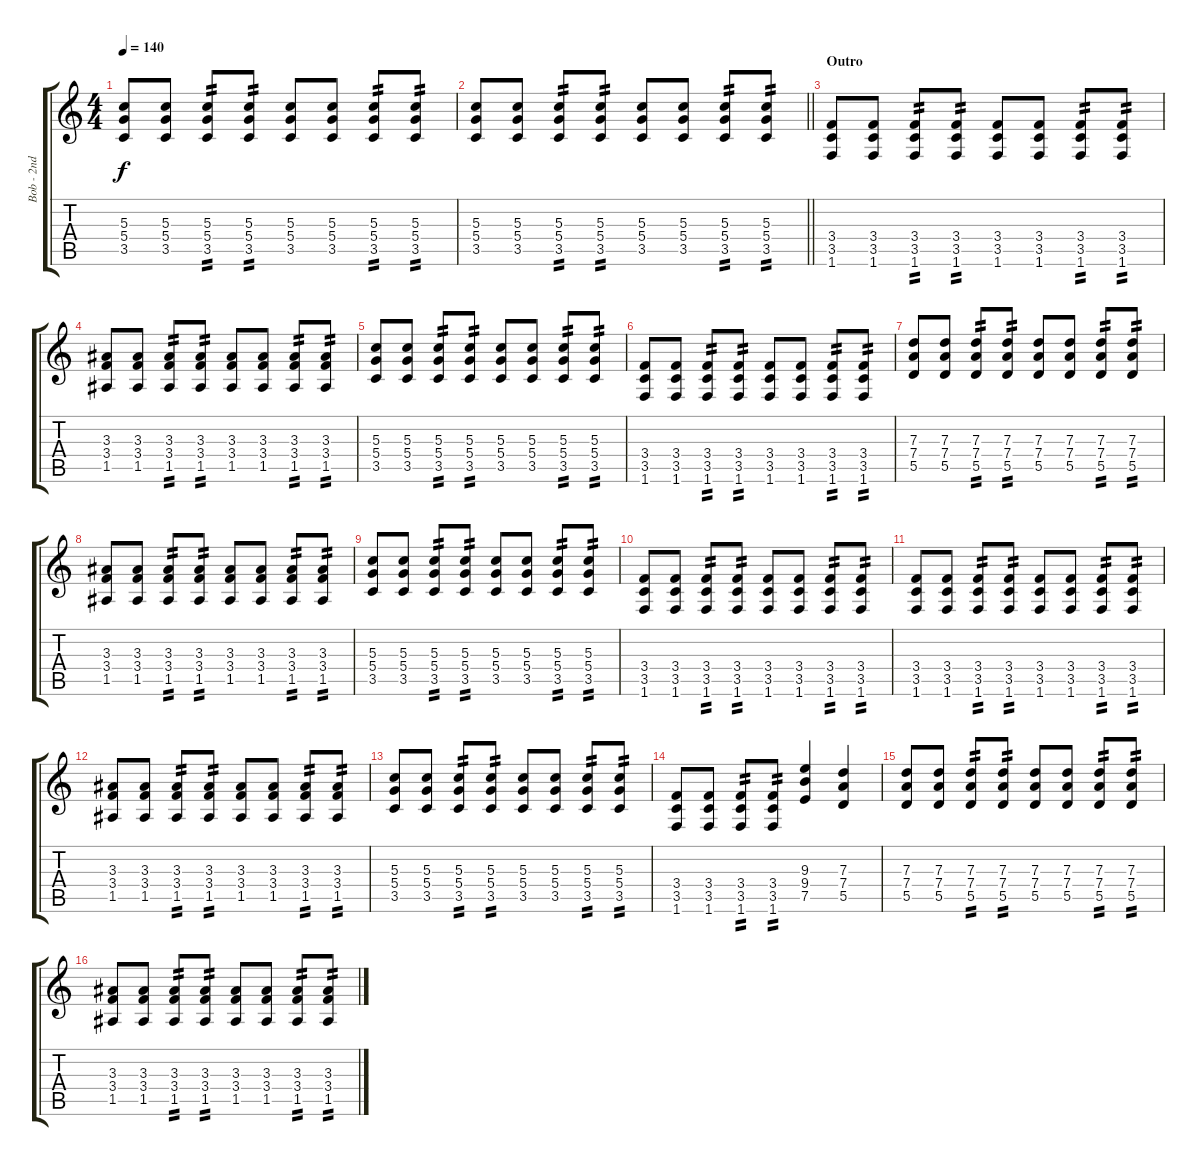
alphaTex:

\track ("Bob - 2nd (Rhythm Guitar)" "Bob - 2nd ") {instrument distortionguitar}
\staff {score tabs}
\tuning (E4 B3 G3 D3 A2 E2) {hide}
\ts (4 4)
\tempo 140
\clef g2
\ks c
(5.3 5.4 3.5).8{dy f} (5.3 5.4 3.5).8 (5.3 5.4 3.5).8{tp 2} (5.3 5.4 3.5).8{tp 2} (5.3 5.4 3.5).8 (5.3 5.4 3.5).8 (5.3 5.4 3.5).8{tp 2} (5.3 5.4 3.5).8{tp 2} |
\barLineRight lightlight
(5.3 5.4 3.5).8 (5.3 5.4 3.5).8 (5.3 5.4 3.5).8{tp 2} (5.3 5.4 3.5).8{tp 2} (5.3 5.4 3.5).8 (5.3 5.4 3.5).8 (5.3 5.4 3.5).8{tp 2} (5.3 5.4 3.5).8{tp 2} |
\section ("" "Outro")
(3.4 3.5 1.6).8 (3.4 3.5 1.6).8 (3.4 3.5 1.6).8{tp 2} (3.4 3.5 1.6).8{tp 2} (3.4 3.5 1.6).8 (3.4 3.5 1.6).8 (3.4 3.5 1.6).8{tp 2} (3.4 3.5 1.6).8{tp 2} |
(3.3 3.4 1.5).8 (3.3 3.4 1.5).8 (3.3 3.4 1.5).8{tp 2} (3.3 3.4 1.5).8{tp 2} (3.3 3.4 1.5).8 (3.3 3.4 1.5).8 (3.3 3.4 1.5).8{tp 2} (3.3 3.4 1.5).8{tp 2} |
(5.3 5.4 3.5).8 (5.3 5.4 3.5).8 (5.3 5.4 3.5).8{tp 2} (5.3 5.4 3.5).8{tp 2} (5.3 5.4 3.5).8 (5.3 5.4 3.5).8 (5.3 5.4 3.5).8{tp 2} (5.3 5.4 3.5).8{tp 2} |
(3.4 3.5 1.6).8 (3.4 3.5 1.6).8 (3.4 3.5 1.6).8{tp 2} (3.4 3.5 1.6).8{tp 2} (3.4 3.5 1.6).8 (3.4 3.5 1.6).8 (3.4 3.5 1.6).8{tp 2} (3.4 3.5 1.6).8{tp 2} |
(7.3 7.4 5.5).8 (7.3 7.4 5.5).8 (7.3 7.4 5.5).8{tp 2} (7.3 7.4 5.5).8{tp 2} (7.3 7.4 5.5).8 (7.3 7.4 5.5).8 (7.3 7.4 5.5).8{tp 2} (7.3 7.4 5.5).8{tp 2} |
(3.3 3.4 1.5).8 (3.3 3.4 1.5).8 (3.3 3.4 1.5).8{tp 2} (3.3 3.4 1.5).8{tp 2} (3.3 3.4 1.5).8 (3.3 3.4 1.5).8 (3.3 3.4 1.5).8{tp 2} (3.3 3.4 1.5).8{tp 2} |
(5.3 5.4 3.5).8 (5.3 5.4 3.5).8 (5.3 5.4 3.5).8{tp 2} (5.3 5.4 3.5).8{tp 2} (5.3 5.4 3.5).8 (5.3 5.4 3.5).8 (5.3 5.4 3.5).8{tp 2} (5.3 5.4 3.5).8{tp 2} |
(3.4 3.5 1.6).8 (3.4 3.5 1.6).8 (3.4 3.5 1.6).8{tp 2} (3.4 3.5 1.6).8{tp 2} (3.4 3.5 1.6).8 (3.4 3.5 1.6).8 (3.4 3.5 1.6).8{tp 2} (3.4 3.5 1.6).8{tp 2} |
(3.4 3.5 1.6).8 (3.4 3.5 1.6).8 (3.4 3.5 1.6).8{tp 2} (3.4 3.5 1.6).8{tp 2} (3.4 3.5 1.6).8 (3.4 3.5 1.6).8 (3.4 3.5 1.6).8{tp 2} (3.4 3.5 1.6).8{tp 2} |
(3.3 3.4 1.5).8 (3.3 3.4 1.5).8 (3.3 3.4 1.5).8{tp 2} (3.3 3.4 1.5).8{tp 2} (3.3 3.4 1.5).8 (3.3 3.4 1.5).8 (3.3 3.4 1.5).8{tp 2} (3.3 3.4 1.5).8{tp 2} |
(5.3 5.4 3.5).8 (5.3 5.4 3.5).8 (5.3 5.4 3.5).8{tp 2} (5.3 5.4 3.5).8{tp 2} (5.3 5.4 3.5).8 (5.3 5.4 3.5).8 (5.3 5.4 3.5).8{tp 2} (5.3 5.4 3.5).8{tp 2} |
(3.4 3.5 1.6).8 (3.4 3.5 1.6).8 (3.4 3.5 1.6).8{tp 2} (3.4 3.5 1.6).8{tp 2} (9.3 9.4 7.5).4 (7.3 7.4 5.5).4 |
(7.3 7.4 5.5).8 (7.3 7.4 5.5).8 (7.3 7.4 5.5).8{tp 2} (7.3 7.4 5.5).8{tp 2} (7.3 7.4 5.5).8 (7.3 7.4 5.5).8 (7.3 7.4 5.5).8{tp 2} (7.3 7.4 5.5).8{tp 2} |
(3.3 3.4 1.5).8 (3.3 3.4 1.5).8 (3.3 3.4 1.5).8{tp 2} (3.3 3.4 1.5).8{tp 2} (3.3 3.4 1.5).8 (3.3 3.4 1.5).8 (3.3 3.4 1.5).8{tp 2} (3.3 3.4 1.5).8{tp 2}
